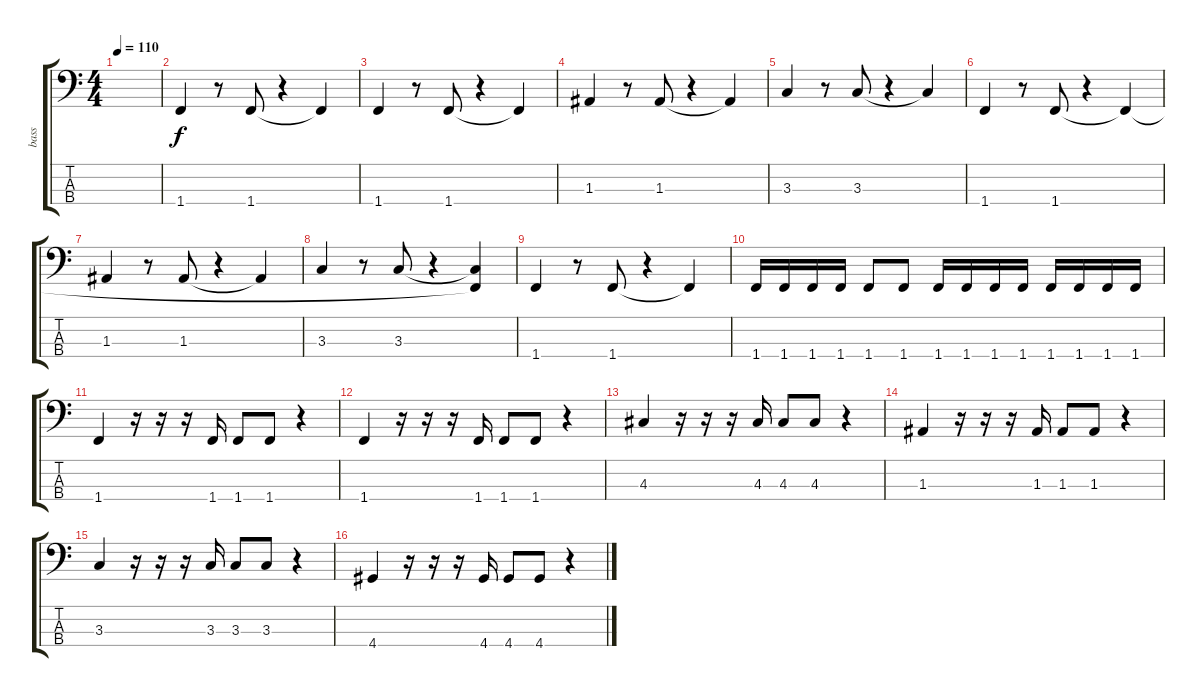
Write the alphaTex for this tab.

\track ("bass" "bass") {instrument electricbassfinger}
\staff {score tabs}
\tuning (G2 D2 A1 E1) {hide}
\ts (4 4)
\tempo 110
\clef f4
\ks c
|
1.4.4 r.8 1.4.8 r.4 1.4{t}.4 |
1.4.4 r.8 1.4.8 r.4 1.4{t}.4 |
1.3.4 r.8 1.3.8 r.4 1.3{t}.4 |
3.3.4 r.8 3.3.8 r.4 3.3{t}.4 |
1.4.4 r.8 1.4.8 r.4 1.4{t}.4 |
1.3.4 r.8 1.3.8 r.4 1.3{t}.4 |
3.3.4 r.8 3.3.8 r.4 (3.3{t} 1.4{t}).4 |
1.4.4 r.8 1.4.8 r.4 1.4{t}.4 |
1.4.16 1.4.16 1.4.16 1.4.16 1.4.8 1.4.8 1.4.16 1.4.16 1.4.16 1.4.16 1.4.16 1.4.16 1.4.16 1.4.16 |
1.4.4 r.16 r.16 r.16 1.4.16 1.4.8 1.4.8 r.4 |
1.4.4 r.16 r.16 r.16 1.4.16 1.4.8 1.4.8 r.4 |
4.3.4 r.16 r.16 r.16 4.3.16 4.3.8 4.3.8 r.4 |
1.3.4 r.16 r.16 r.16 1.3.16 1.3.8 1.3.8 r.4 |
3.3.4 r.16 r.16 r.16 3.3.16 3.3.8 3.3.8 r.4 |
4.4.4 r.16 r.16 r.16 4.4.16 4.4.8 4.4.8 r.4
